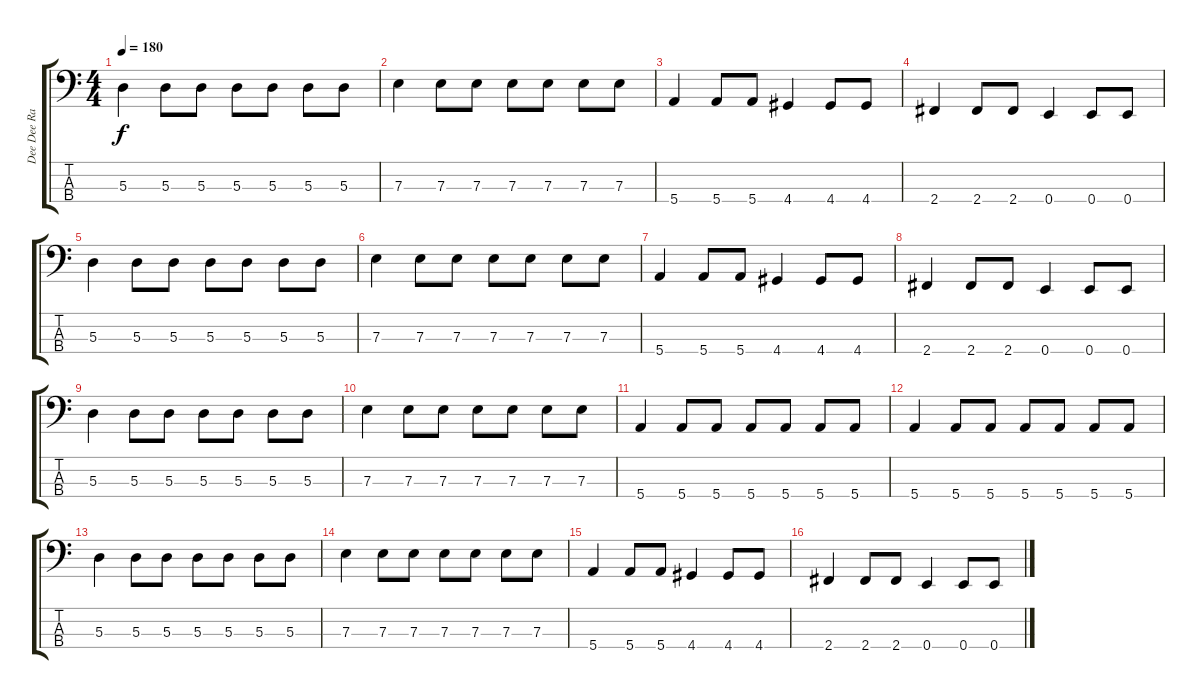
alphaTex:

\track ("Dee Dee Ramone" "Dee Dee Ra") {instrument electricbassfinger}
\staff {score tabs}
\tuning (G2 D2 A1 E1) {hide}
\ts (4 4)
\tempo 180
\clef f4
\ks c
5.3.4{dy f} 5.3.8 5.3.8 5.3.8 5.3.8 5.3.8 5.3.8 |
7.3.4 7.3.8 7.3.8 7.3.8 7.3.8 7.3.8 7.3.8 |
5.4.4 5.4.8 5.4.8 4.4.4 4.4.8 4.4.8 |
2.4.4 2.4.8 2.4.8 0.4.4 0.4.8 0.4.8 |
5.3.4 5.3.8 5.3.8 5.3.8 5.3.8 5.3.8 5.3.8 |
7.3.4 7.3.8 7.3.8 7.3.8 7.3.8 7.3.8 7.3.8 |
5.4.4 5.4.8 5.4.8 4.4.4 4.4.8 4.4.8 |
2.4.4 2.4.8 2.4.8 0.4.4 0.4.8 0.4.8 |
5.3.4 5.3.8 5.3.8 5.3.8 5.3.8 5.3.8 5.3.8 |
7.3.4 7.3.8 7.3.8 7.3.8 7.3.8 7.3.8 7.3.8 |
5.4.4 5.4.8 5.4.8 5.4.8 5.4.8 5.4.8 5.4.8 |
5.4.4 5.4.8 5.4.8 5.4.8 5.4.8 5.4.8 5.4.8 |
5.3.4 5.3.8 5.3.8 5.3.8 5.3.8 5.3.8 5.3.8 |
7.3.4 7.3.8 7.3.8 7.3.8 7.3.8 7.3.8 7.3.8 |
5.4.4 5.4.8 5.4.8 4.4.4 4.4.8 4.4.8 |
2.4.4 2.4.8 2.4.8 0.4.4 0.4.8 0.4.8
